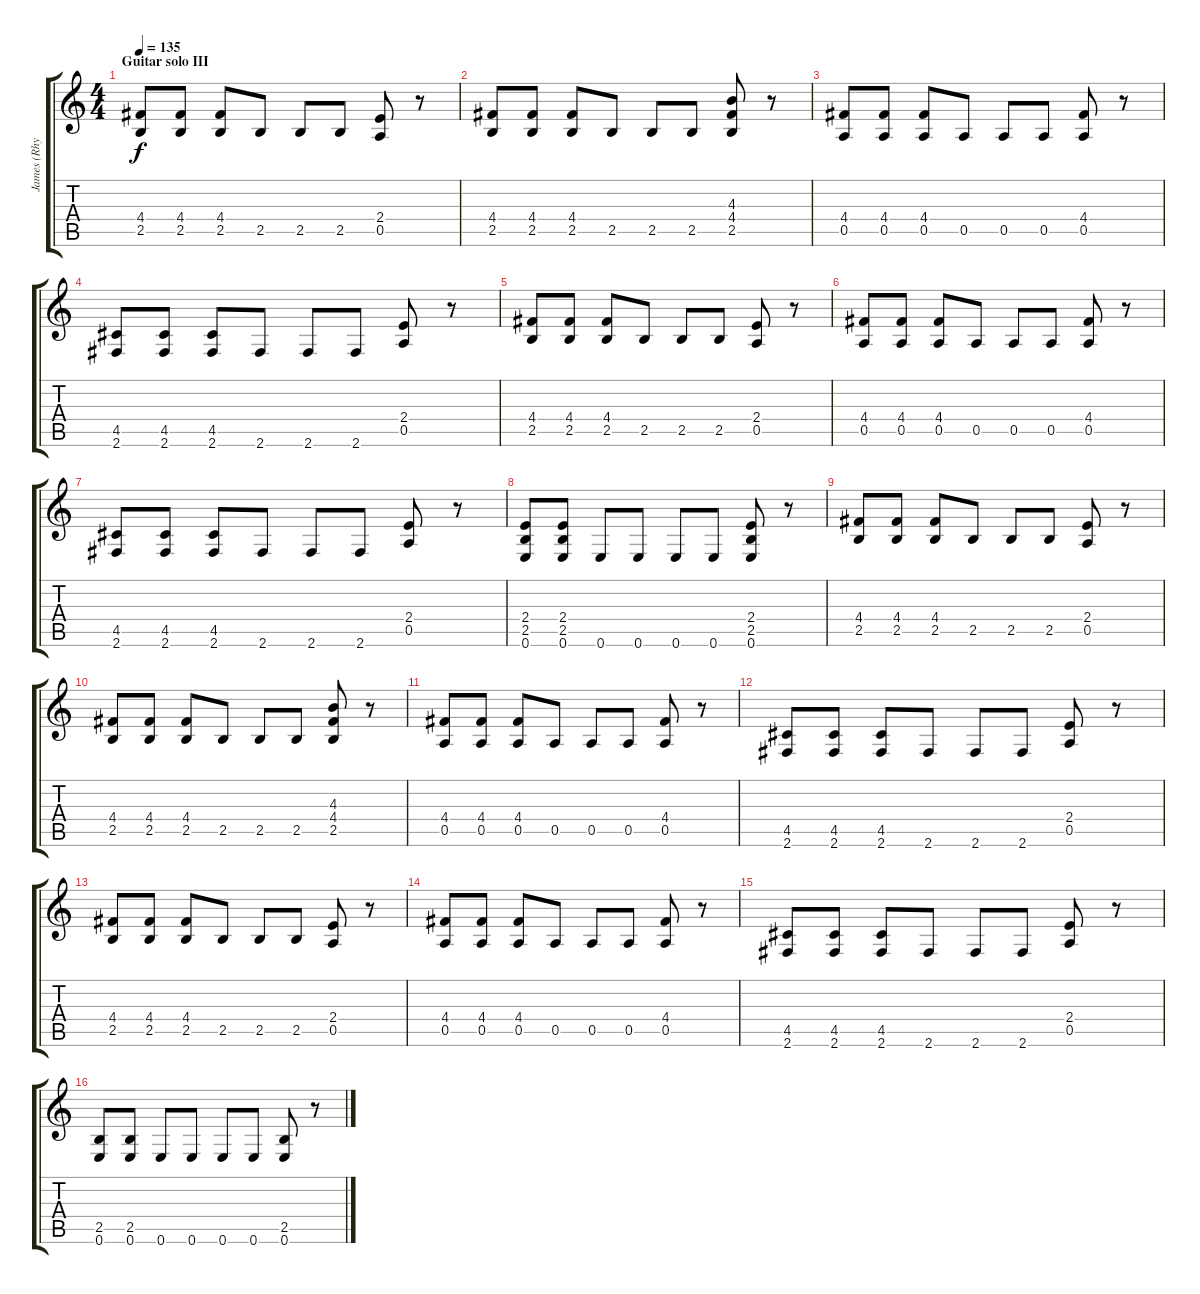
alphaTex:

\track ("James (Rhythm Guitar)" "James (Rhy") {instrument distortionguitar}
\staff {score tabs}
\tuning (E4 B3 G3 D3 A2 E2) {hide}
\ts (4 4)
\section ("" "Guitar solo III")
\tempo 135
\clef g2
\ks c
(4.4 2.5).8{dy f} (4.4 2.5).8 (4.4 2.5).8 2.5.8 2.5.8 2.5.8 (2.4 0.5).8 r.8 |
(4.4 2.5).8 (4.4 2.5).8 (4.4 2.5).8 2.5.8 2.5.8 2.5.8 (4.3 4.4 2.5).8 r.8 |
(4.4 0.5).8 (4.4 0.5).8 (4.4 0.5).8 0.5.8 0.5.8 0.5.8 (4.4 0.5).8 r.8 |
(4.5 2.6).8 (4.5 2.6).8 (4.5 2.6).8 2.6.8 2.6.8 2.6.8 (2.4 0.5).8 r.8 |
(4.4 2.5).8 (4.4 2.5).8 (4.4 2.5).8 2.5.8 2.5.8 2.5.8 (2.4 0.5).8 r.8 |
(4.4 0.5).8 (4.4 0.5).8 (4.4 0.5).8 0.5.8 0.5.8 0.5.8 (4.4 0.5).8 r.8 |
(4.5 2.6).8 (4.5 2.6).8 (4.5 2.6).8 2.6.8 2.6.8 2.6.8 (2.4 0.5).8 r.8 |
(2.4 2.5 0.6).8 (2.4 2.5 0.6).8 0.6.8 0.6.8 0.6.8 0.6.8 (2.4 2.5 0.6).8 r.8 |
(4.4 2.5).8 (4.4 2.5).8 (4.4 2.5).8 2.5.8 2.5.8 2.5.8 (2.4 0.5).8 r.8 |
(4.4 2.5).8 (4.4 2.5).8 (4.4 2.5).8 2.5.8 2.5.8 2.5.8 (4.3 4.4 2.5).8 r.8 |
(4.4 0.5).8 (4.4 0.5).8 (4.4 0.5).8 0.5.8 0.5.8 0.5.8 (4.4 0.5).8 r.8 |
(4.5 2.6).8 (4.5 2.6).8 (4.5 2.6).8 2.6.8 2.6.8 2.6.8 (2.4 0.5).8 r.8 |
(4.4 2.5).8 (4.4 2.5).8 (4.4 2.5).8 2.5.8 2.5.8 2.5.8 (2.4 0.5).8 r.8 |
(4.4 0.5).8 (4.4 0.5).8 (4.4 0.5).8 0.5.8 0.5.8 0.5.8 (4.4 0.5).8 r.8 |
(4.5 2.6).8 (4.5 2.6).8 (4.5 2.6).8 2.6.8 2.6.8 2.6.8 (2.4 0.5).8 r.8 |
(2.5 0.6).8 (2.5 0.6).8 0.6.8 0.6.8 0.6.8 0.6.8 (2.5 0.6).8 r.8
